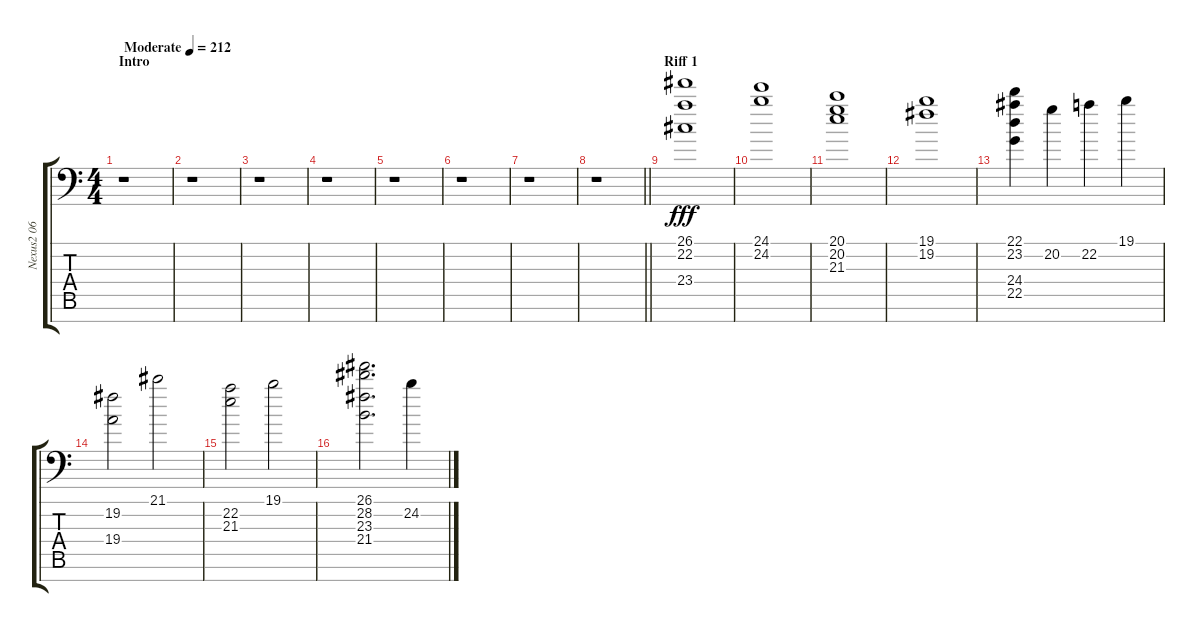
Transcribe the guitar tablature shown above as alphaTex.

\track ("Nexus2 06" "Nexus2 06") {instrument pad3polysynth}
\staff {score tabs}
\tuning (E4 B3 G3 D3 A2 E2 C-1) {hide}
\ts (4 4)
\section ("" "Intro")
\tempo (212 "Moderate")
\clef f4
\ks c
r.1{dy fff instrument pad3polysynth} |
r.1 |
r.1 |
r.1 |
r.1 |
r.1 |
r.1 |
\barLineRight lightlight
r.1 |
\section ("" "Riff 1")
(26.1 22.2 23.4).1 |
(24.1 24.2).1 |
(20.1 20.2 21.3).1 |
(19.1 19.2).1 |
(22.1 23.2 24.4 22.5).4 20.2.4 22.2.4 19.1.4 |
(19.2 19.4).2 21.1.2 |
(22.2 21.3).2 19.1.2 |
(26.1 28.2 23.3 21.4).2{d} 24.2.4
